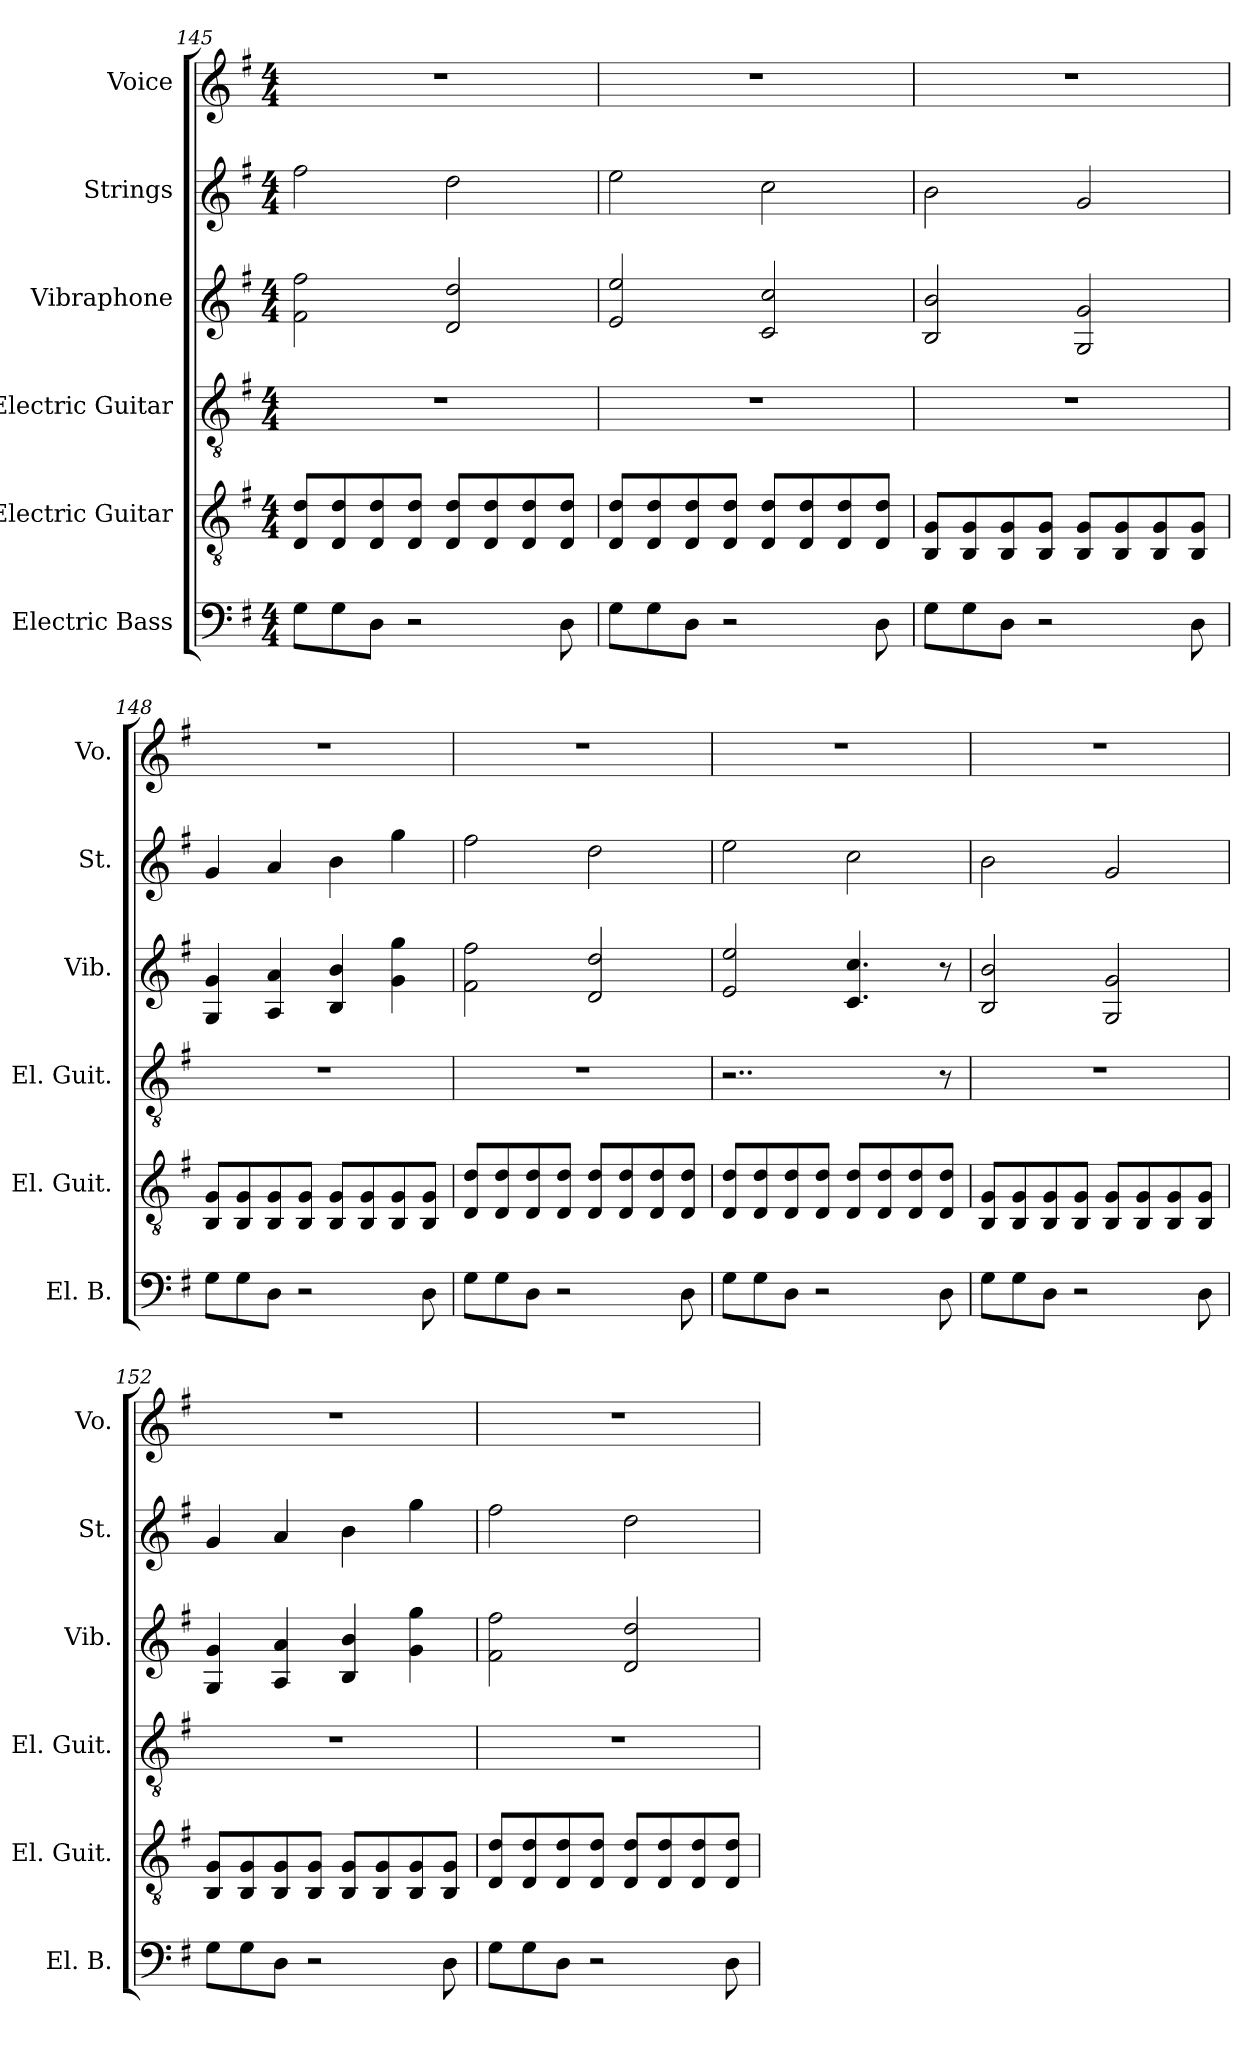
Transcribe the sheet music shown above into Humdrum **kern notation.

**kern	**kern	**kern	**kern	**kern	**kern
*part6	*part5	*part4	*part3	*part2	*part1
*staff6	*staff5	*staff4	*staff3	*staff2	*staff1
*I"Electric Bass	*I"Electric Guitar	*I"Electric Guitar	*I"Vibraphone	*I"Strings	*I"Voice
*I'El. B.	*I'El. Guit.	*I'El. Guit.	*I'Vib.	*I'St.	*I'Vo.
*clefF4	*clefGv2	*clefGv2	*clefG2	*clefG2	*clefG2
*ITrd7c12	*ITrd7c12	*ITrd7c12	*	*	*
*k[f#]	*k[f#]	*k[f#]	*k[f#]	*k[f#]	*k[f#]
*M4/4	*M4/4	*M4/4	*M4/4	*M4/4	*M4/4
=145	=145	=145	=145	=145	=145
8GG\L	8DD/ 8D/L	1r	2f#\ 2ff#\	2ff#\	1r
8GG\	8DD/ 8D/	.	.	.	.
8DD\J	8DD/ 8D/	.	.	.	.
2r	8DD/ 8D/J	.	.	.	.
.	8DD/ 8D/L	.	2d/ 2dd/	2dd\	.
.	8DD/ 8D/	.	.	.	.
.	8DD/ 8D/	.	.	.	.
8DD\	8DD/ 8D/J	.	.	.	.
=146	=146	=146	=146	=146	=146
8GG\L	8DD/ 8D/L	1r	2e/ 2ee/	2ee\	1r
8GG\	8DD/ 8D/	.	.	.	.
8DD\J	8DD/ 8D/	.	.	.	.
2r	8DD/ 8D/J	.	.	.	.
.	8DD/ 8D/L	.	2c/ 2cc/	2cc\	.
.	8DD/ 8D/	.	.	.	.
.	8DD/ 8D/	.	.	.	.
8DD\	8DD/ 8D/J	.	.	.	.
!!LO:LB:g=z
=147	=147	=147	=147	=147	=147
8GG\L	8BBB/ 8GG/L	1r	2B/ 2b/	2b\	1r
8GG\	8BBB/ 8GG/	.	.	.	.
8DD\J	8BBB/ 8GG/	.	.	.	.
2r	8BBB/ 8GG/J	.	.	.	.
.	8BBB/ 8GG/L	.	2G/ 2g/	2g/	.
.	8BBB/ 8GG/	.	.	.	.
.	8BBB/ 8GG/	.	.	.	.
8DD\	8BBB/ 8GG/J	.	.	.	.
=148	=148	=148	=148	=148	=148
8GG\L	8BBB/ 8GG/L	1r	4G/ 4g/	4g/	1r
8GG\	8BBB/ 8GG/	.	.	.	.
8DD\J	8BBB/ 8GG/	.	4A/ 4a/	4a/	.
2r	8BBB/ 8GG/J	.	.	.	.
.	8BBB/ 8GG/L	.	4B/ 4b/	4b\	.
.	8BBB/ 8GG/	.	.	.	.
.	8BBB/ 8GG/	.	4g\ 4gg\	4gg\	.
8DD\	8BBB/ 8GG/J	.	.	.	.
=149	=149	=149	=149	=149	=149
8GG\L	8DD/ 8D/L	1r	2f#\ 2ff#\	2ff#\	1r
8GG\	8DD/ 8D/	.	.	.	.
8DD\J	8DD/ 8D/	.	.	.	.
2r	8DD/ 8D/J	.	.	.	.
.	8DD/ 8D/L	.	2d/ 2dd/	2dd\	.
.	8DD/ 8D/	.	.	.	.
.	8DD/ 8D/	.	.	.	.
8DD\	8DD/ 8D/J	.	.	.	.
=150	=150	=150	=150	=150	=150
8GG\L	8DD/ 8D/L	2..r	2e/ 2ee/	2ee\	1r
8GG\	8DD/ 8D/	.	.	.	.
8DD\J	8DD/ 8D/	.	.	.	.
2r	8DD/ 8D/J	.	.	.	.
.	8DD/ 8D/L	.	4.c/ 4.cc/	2cc\	.
.	8DD/ 8D/	.	.	.	.
.	8DD/ 8D/	.	.	.	.
8DD\	8DD/ 8D/J	8r	8r	.	.
!!LO:PB:g=z
=151	=151	=151	=151	=151	=151
8GG\L	8BBB/ 8GG/L	1r	2B/ 2b/	2b\	1r
8GG\	8BBB/ 8GG/	.	.	.	.
8DD\J	8BBB/ 8GG/	.	.	.	.
2r	8BBB/ 8GG/J	.	.	.	.
.	8BBB/ 8GG/L	.	2G/ 2g/	2g/	.
.	8BBB/ 8GG/	.	.	.	.
.	8BBB/ 8GG/	.	.	.	.
8DD\	8BBB/ 8GG/J	.	.	.	.
=152	=152	=152	=152	=152	=152
8GG\L	8BBB/ 8GG/L	1r	4G/ 4g/	4g/	1r
8GG\	8BBB/ 8GG/	.	.	.	.
8DD\J	8BBB/ 8GG/	.	4A/ 4a/	4a/	.
2r	8BBB/ 8GG/J	.	.	.	.
.	8BBB/ 8GG/L	.	4B/ 4b/	4b\	.
.	8BBB/ 8GG/	.	.	.	.
.	8BBB/ 8GG/	.	4g\ 4gg\	4gg\	.
8DD\	8BBB/ 8GG/J	.	.	.	.
=153	=153	=153	=153	=153	=153
8GG\L	8DD/ 8D/L	1r	2f#\ 2ff#\	2ff#\	1r
8GG\	8DD/ 8D/	.	.	.	.
8DD\J	8DD/ 8D/	.	.	.	.
2r	8DD/ 8D/J	.	.	.	.
.	8DD/ 8D/L	.	2d/ 2dd/	2dd\	.
.	8DD/ 8D/	.	.	.	.
.	8DD/ 8D/	.	.	.	.
8DD\	8DD/ 8D/J	.	.	.	.
=	=	=	=	=	=
*-	*-	*-	*-	*-	*-
